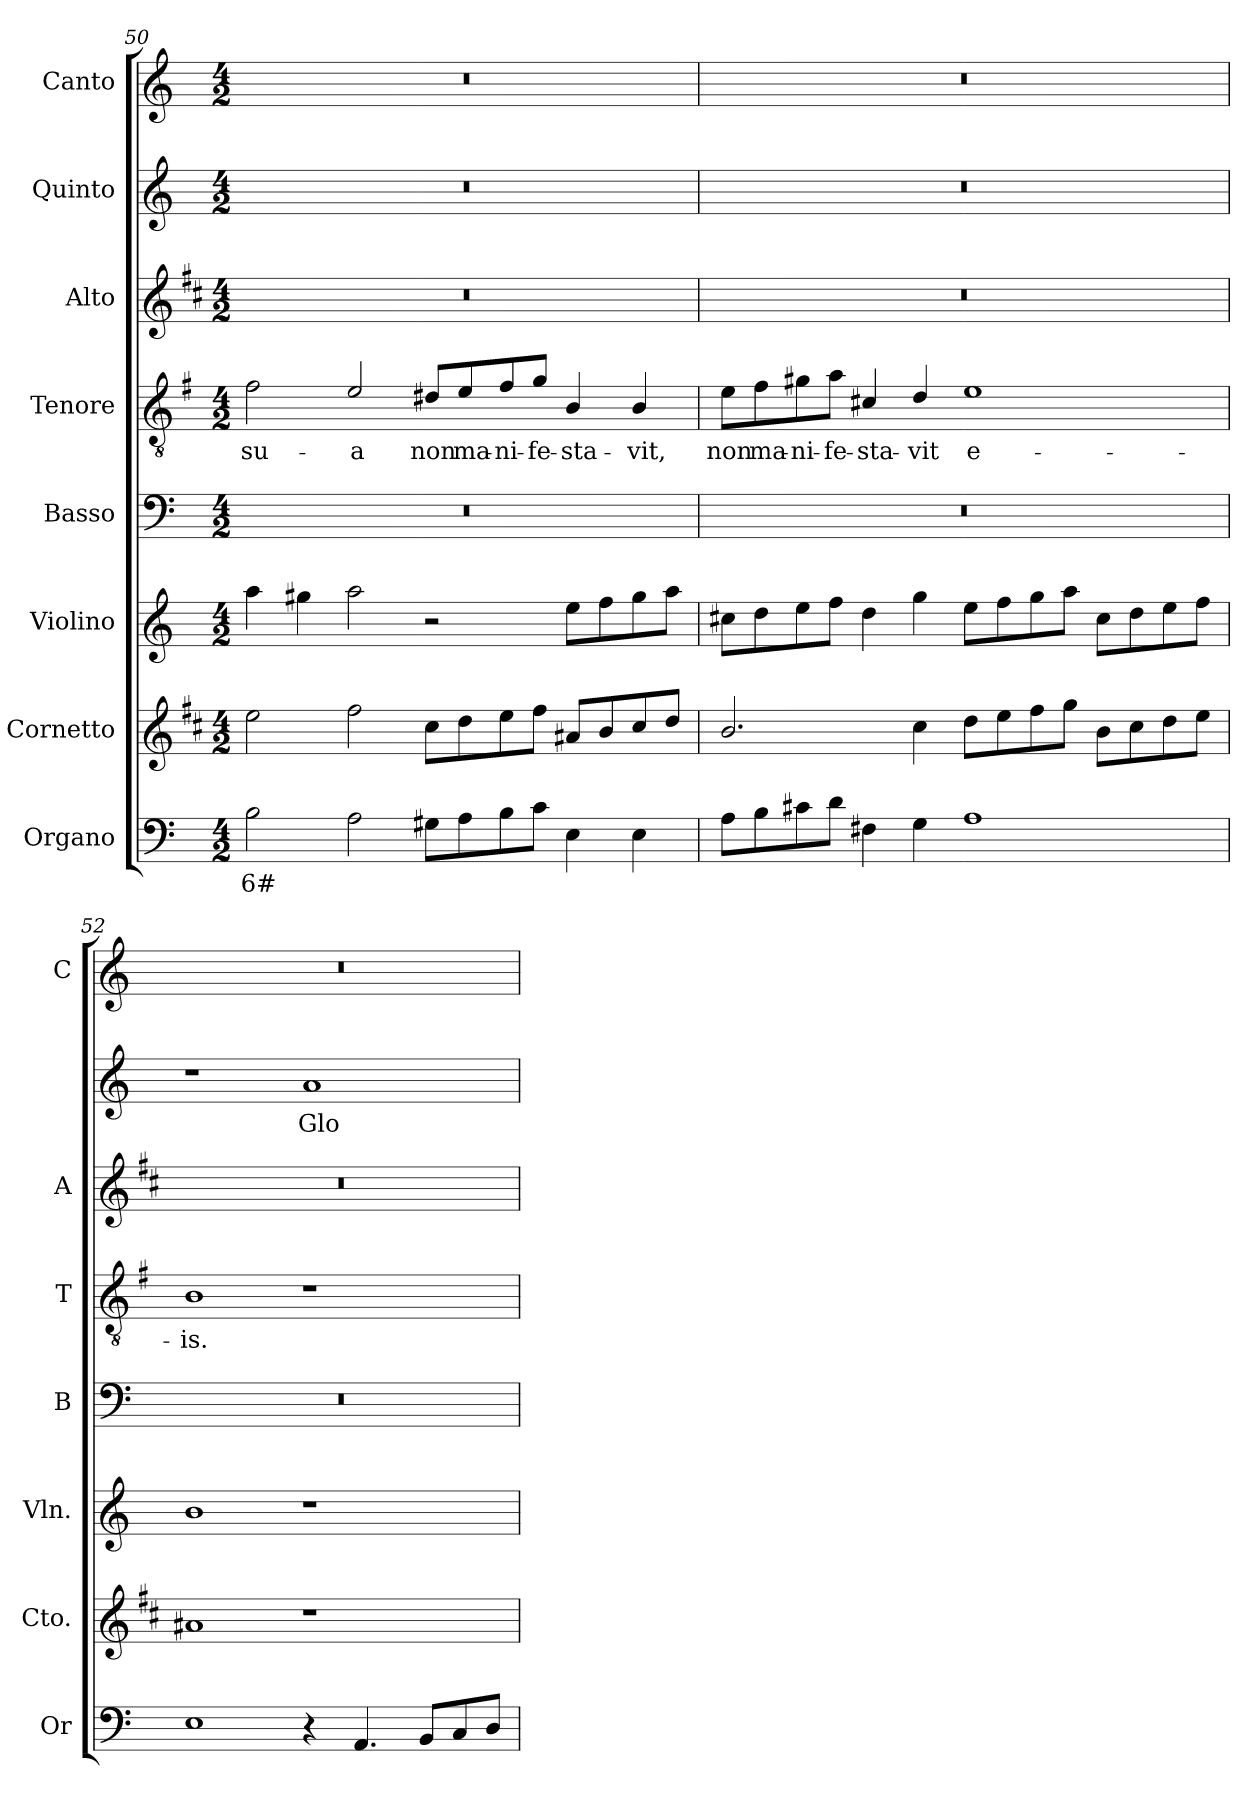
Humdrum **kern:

**kern	**text	**kern	**kern	**kern	**kern	**text	**kern	**kern	**text	**kern
*part8	*part8	*part7	*part6	*part5	*part4	*part4	*part3	*part2	*part2	*part1
*staff8	*staff8	*staff7	*staff6	*staff5	*staff4	*staff4	*staff3	*staff2	*staff2	*staff1
*I"Organo	*	*I"Cornetto	*I"Violino	*I"Basso	*I"Tenore	*	*I"Alto	*I"Quinto	*	*I"Canto
*I'Or	*	*I'Cto.	*I'Vln.	*I'B	*I'T	*	*I'A	*	*	*I'C
*clefF4	*	*clefG2	*clefG2	*clefF4	*clefGv2	*	*clefG2	*clefG2	*	*clefG2
*	*	*ITrd1c2	*	*	*ITrd4c7	*	*ITrd1c2	*	*	*
*k[]	*	*k[]	*k[]	*k[]	*k[]	*	*k[]	*k[]	*	*k[]
*C:	*	*C:	*C:	*C:	*C:	*	*C:	*C:	*	*C:
*M4/2	*	*M4/2	*M4/2	*M4/2	*M4/2	*	*M4/2	*M4/2	*	*M4/2
=50	=50	=50	=50	=50	=50	=50	=50	=50	=50	=50
!	!LO:LY:b	!	!	!	!	!LO:LY:b	!	!	!	!
2B\	6#	2dd\	4aa\	0r	2B\	su-	0r	0r	.	0r
.	.	.	4gg#X\	.	.	.	.	.	.	.
!	!	!	!	!	!	!LO:LY:b	!	!	!	!
2A\	.	2ee\	2aa\	.	2A/	-a	.	.	.	.
!	!	!	!	!	!	!LO:LY:b	!	!	!	!
8G#X\L	.	8b\L	2r	.	8G#X/L	non	.	.	.	.
!	!	!	!	!	!	!LO:LY:b	!	!	!	!
8A\	.	8cc\	.	.	8A/	ma-	.	.	.	.
!	!	!	!	!	!	!LO:LY:b	!	!	!	!
8B\	.	8dd\	.	.	8B/	-ni-	.	.	.	.
!	!	!	!	!	!	!LO:LY:b	!	!	!	!
8c\J	.	8ee\J	.	.	8c/J	-fe-	.	.	.	.
!	!	!	!	!	!	!LO:LY:b	!	!	!	!
4E\	.	8g#X/L	8ee\L	.	4E/	-sta-	.	.	.	.
.	.	8a/	8ff\	.	.	.	.	.	.	.
!	!	!	!	!	!	!LO:LY:b	!	!	!	!
4E\	.	8b/	8gg#\	.	4E/	-vit,	.	.	.	.
.	.	8cc/J	8aa\J	.	.	.	.	.	.	.
=51	=51	=51	=51	=51	=51	=51	=51	=51	=51	=51
!	!	!	!	!	!	!LO:LY:b	!	!	!	!
8A\L	.	2.a/	8cc#X\L	0r	8A\L	non	0r	0r	.	0r
!	!	!	!	!	!	!LO:LY:b	!	!	!	!
8B\	.	.	8dd\	.	8B\	ma-	.	.	.	.
!	!	!	!	!	!	!LO:LY:b	!	!	!	!
8c#X\	.	.	8ee\	.	8c#X\	-ni-	.	.	.	.
!	!	!	!	!	!	!LO:LY:b	!	!	!	!
8d\J	.	.	8ff\J	.	8d\J	-fe-	.	.	.	.
!	!	!	!	!	!	!LO:LY:b	!	!	!	!
4F#X\	.	.	4dd\	.	4F#X/	-sta-	.	.	.	.
!	!	!	!	!	!	!LO:LY:b	!	!	!	!
4G\	.	4b\	4gg\	.	4G/	-vit	.	.	.	.
!	!	!	!	!	!	!LO:LY:b	!	!	!	!
1A	.	8cc\L	8ee\L	.	1A	e-	.	.	.	.
.	.	8dd\	8ff\	.	.	.	.	.	.	.
.	.	8ee\	8gg\	.	.	.	.	.	.	.
.	.	8ff\J	8aa\J	.	.	.	.	.	.	.
.	.	8a\L	8cc#\L	.	.	.	.	.	.	.
.	.	8b\	8dd\	.	.	.	.	.	.	.
.	.	8cc\	8ee\	.	.	.	.	.	.	.
.	.	8dd\J	8ff\J	.	.	.	.	.	.	.
!!LO:LB:g=z
=52	=52	=52	=52	=52	=52	=52	=52	=52	=52	=52
!	!	!	!	!	!	!LO:LY:b	!	!	!	!
1E	.	1g#X	1b	0r	1E	-is.	0r	1r	.	0r
!	!	!	!	!	!	!	!	!	!LO:LY:b	!
4r	.	1r	1r	.	1r	.	.	1a	Glo-	.
4.AA/	.	.	.	.	.	.	.	.	.	.
8BB/L	.	.	.	.	.	.	.	.	.	.
8C/	.	.	.	.	.	.	.	.	.	.
8D/J	.	.	.	.	.	.	.	.	.	.
=	=	=	=	=	=	=	=	=	=	=
*-	*-	*-	*-	*-	*-	*-	*-	*-	*-	*-
